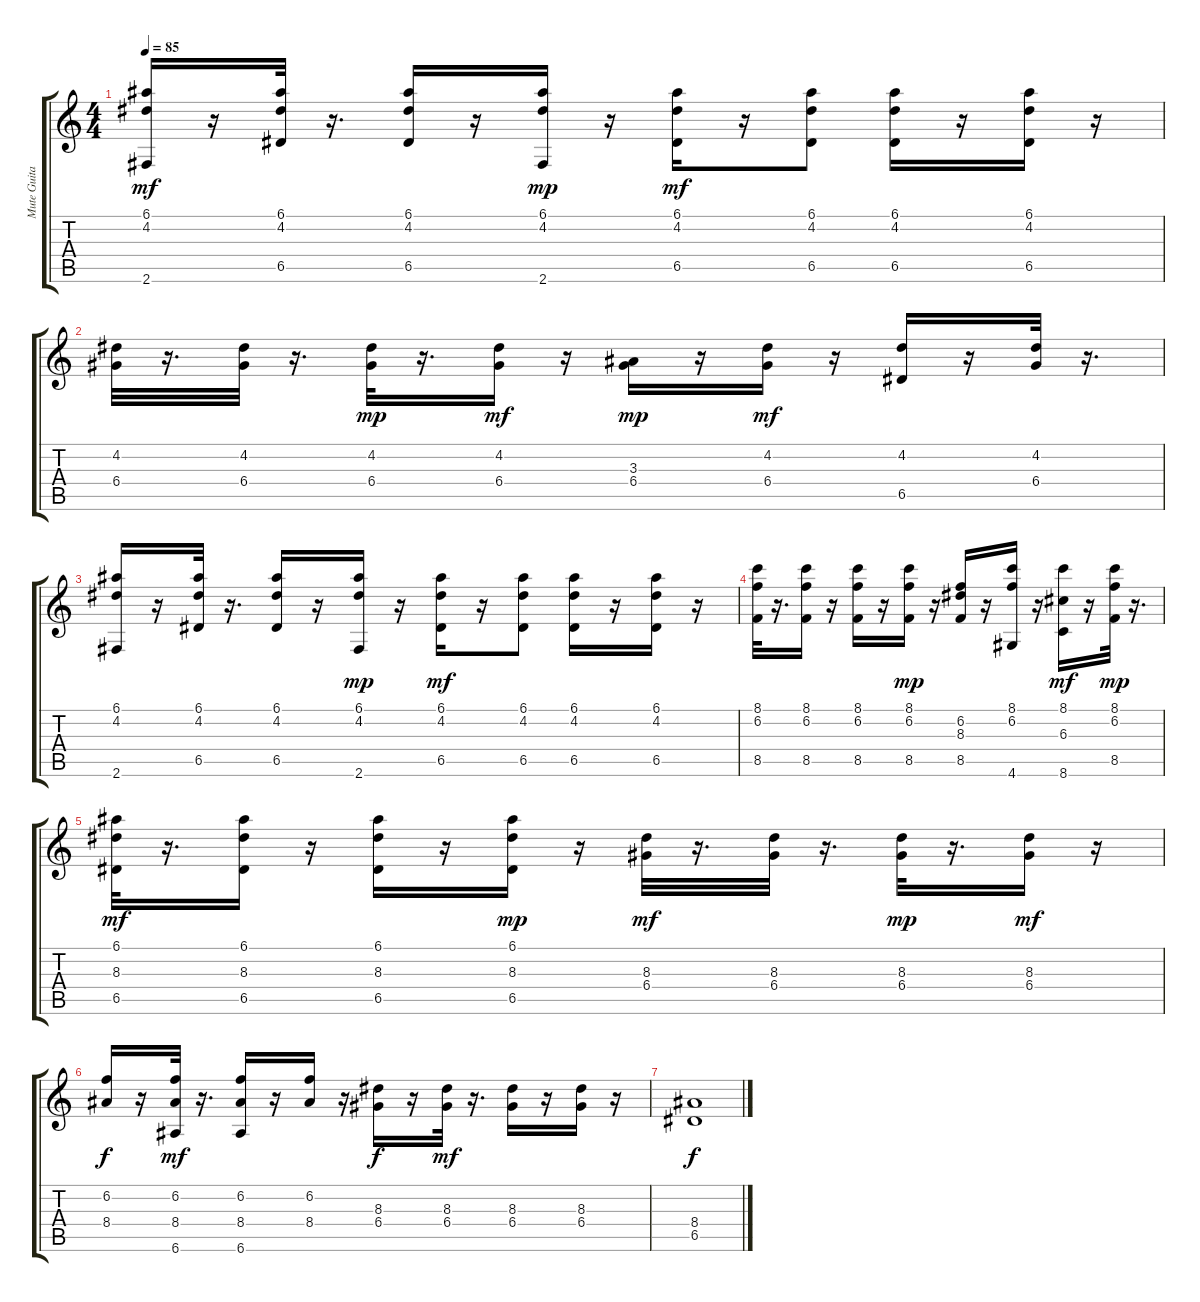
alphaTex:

\track ("Mute Guitar" "Mute Guita") {instrument electricguitarmuted}
\staff {score tabs}
\tuning (E4 B3 G3 D3 A2 E2) {hide}
\ts (4 4)
\tempo 85
\clef g2
\ks c
(6.1 4.2 2.6).16{dy mf} r.16 (6.1 4.2 6.5).32 r.16{d} (6.1 4.2 6.5).16 r.16 (6.1 4.2 2.6).16{dy mp} r.16 (6.1 4.2 6.5).16{dy mf} r.16 (6.1 4.2 6.5).8 (6.1 4.2 6.5).16 r.16 (6.1 4.2 6.5).16 r.16 |
(4.2 6.4).32 r.16{d} (4.2 6.4).32 r.16{d} (4.2 6.4).32{dy mp} r.16{d} (4.2 6.4).16{dy mf} r.16 (3.3 6.4).16{dy mp} r.16 (4.2 6.4).16{dy mf} r.16 (4.2 6.5).16 r.16 (4.2 6.4).32 r.16{d} |
(6.1 4.2 2.6).16 r.16 (6.1 4.2 6.5).32 r.16{d} (6.1 4.2 6.5).16 r.16 (6.1 4.2 2.6).16{dy mp} r.16 (6.1 4.2 6.5).16{dy mf} r.16 (6.1 4.2 6.5).8 (6.1 4.2 6.5).16 r.16 (6.1 4.2 6.5).16 r.16 |
(8.1 6.2 8.5).32 r.16{d} (8.1 6.2 8.5).16 r.16 (8.1 6.2 8.5).16 r.16 (8.1 6.2 8.5).16{dy mp} r.16 (6.2 8.3 8.5).16 r.16 (8.1 6.2 4.6).16 r.16 (8.1 6.3 8.6).16{dy mf} r.16 (8.1 6.2 8.5).32{dy mp} r.16{d} |
(6.1 8.3 6.5).32{dy mf} r.16{d} (6.1 8.3 6.5).16 r.16 (6.1 8.3 6.5).16 r.16 (6.1 8.3 6.5).16{dy mp} r.16 (8.3 6.4).32{dy mf} r.16{d} (8.3 6.4).32 r.16{d} (8.3 6.4).32{dy mp} r.16{d} (8.3 6.4).16{dy mf} r.16 |
(6.2 8.4).16{dy f} r.16 (6.2 8.4 6.6).32{dy mf} r.16{d} (6.2 8.4 6.6).16 r.16 (6.2 8.4).16 r.16 (8.3 6.4).16{dy f} r.16 (8.3 6.4).32{dy mf} r.16{d} (8.3 6.4).16 r.16 (8.3 6.4).16 r.16 |
(8.4 6.5).1{dy f}
